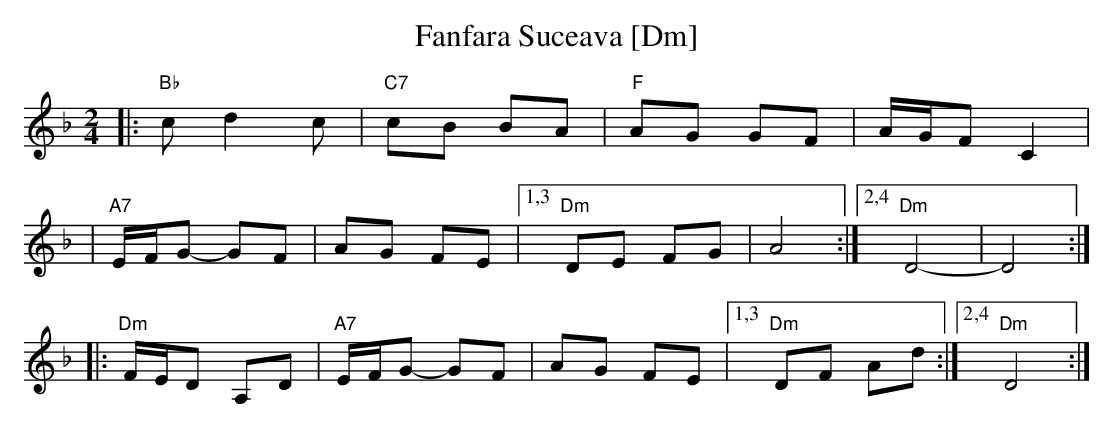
X:1
T: Fanfara Suceava [Dm]
M: 2/4
L: 1/8
K: Dm
|: "Bb"c d2 c | "C7"cB BA \
| "F"AG GF | A/G/F C2 |
| "A7"E/F/G- GF | AG FE \
|1,3 "Dm"DE FG | A4 \
:|2,4 "Dm"D4- | D4 :|
|: "Dm"F/E/D A,D | "A7"E/F/G- GF \
| AG FE |1,3 "Dm"DF Ad :|2,4 "Dm"D4 :|
